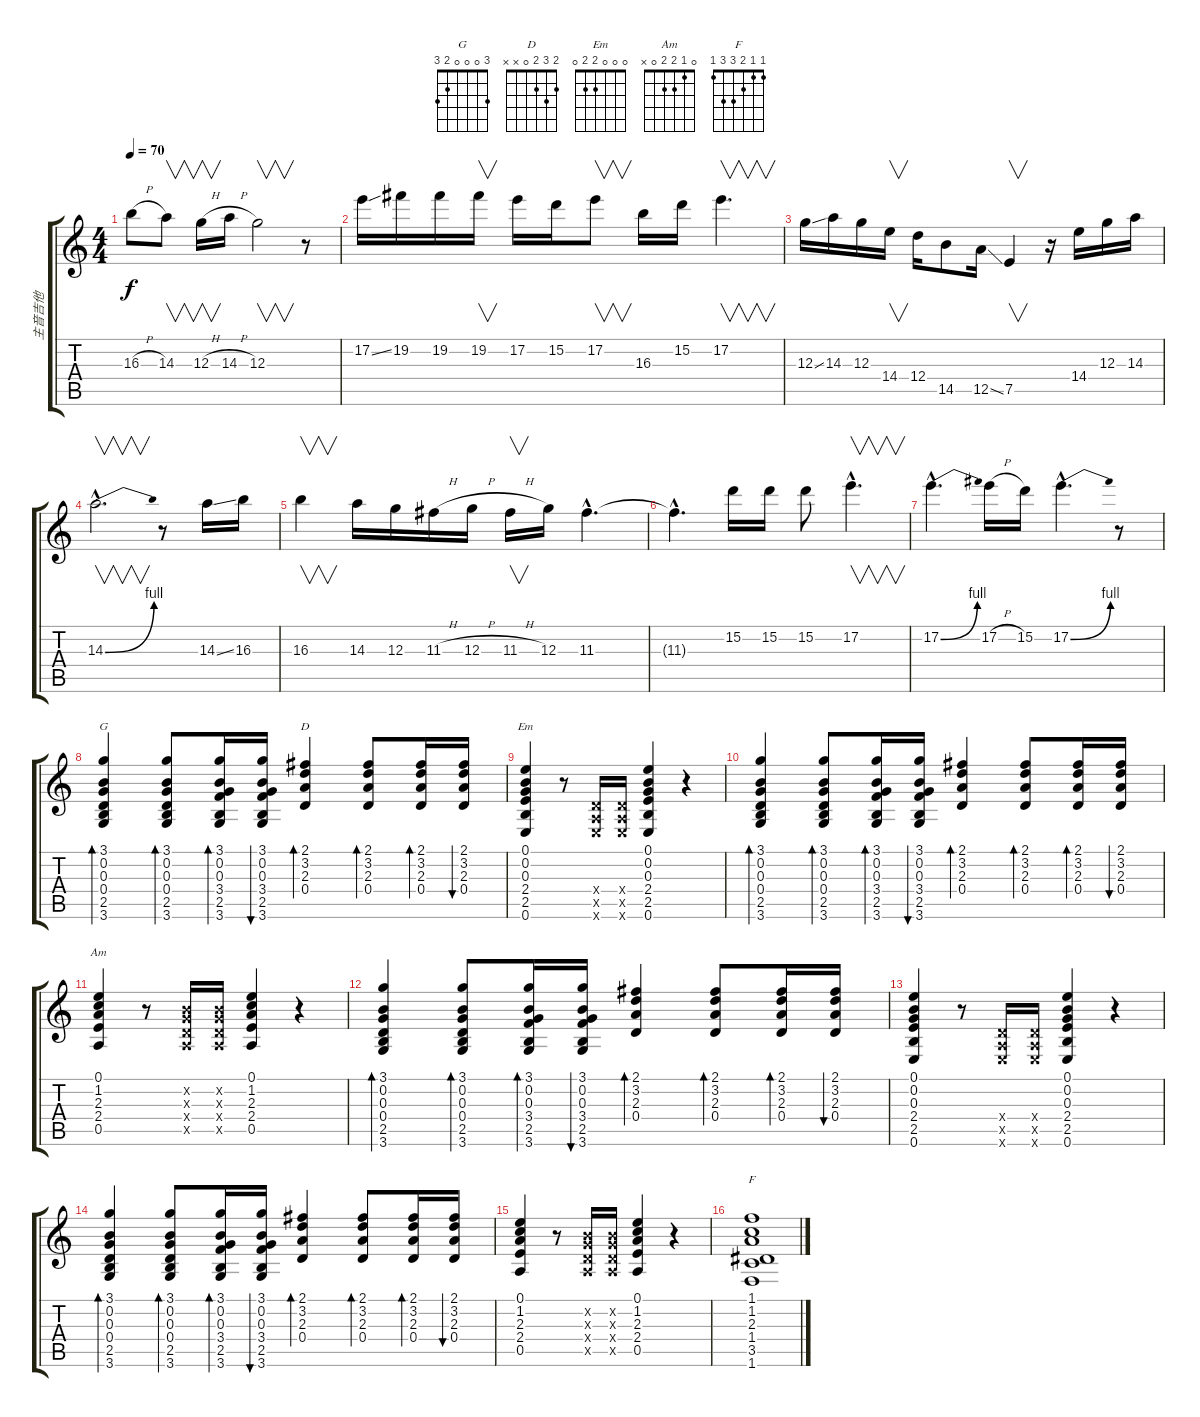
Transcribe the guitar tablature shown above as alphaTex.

\track ("主音吉他" "主音吉他") {instrument acousticguitarnylon}
\staff {score tabs}
\tuning (E4 B3 G3 D3 A2 E2) {hide}
\chord ("G" 3 0 0 0 2 3)
\chord ("D" 2 3 2 0 x x)
\chord ("Em" 0 0 0 2 2 0)
\chord ("Am" 0 1 2 2 0 x)
\chord ("F" 1 1 2 3 3 1)
\ts (4 4)
\tempo 70
\clef g2
\ks c
16.3{h}.8{dy f} 14.3.8{v} 12.3{h}.16{v} 14.3{h}.16 12.3.2{v} r.8 |
17.2{ss}.16 19.2.16 19.2.16 19.2.16{v} 17.2.16 15.2.16 17.2.8{v} 16.3.16 15.2.16 17.2.4{v d} |
12.3{ss}.16 14.3.16 12.3.16 14.4.16{v} 12.4.16 14.5.8 12.5{ss}.16 7.5.4{v} r.16 14.4.16{volume 13 balance 8 instrument distortionguitar} 12.3.16 14.3.16 |
14.3{be (bend 0 0 60 4) hac}.2{v d} r.8 14.3{ss}.16 16.3.16 |
16.3.4{v} 14.3.16 12.3.16 11.3{h}.16 12.3{h}.16 11.3{h}.16{v} 12.3.16 11.3{hac}.4{d} |
11.3{hac t}.4{d} 15.2.16 15.2.16 15.2.8 17.2{hac}.4{v d} |
17.2{be (bend 0 0 60 4) hac}.4{d} 17.2{h}.16 15.2.16 17.2{be (bend 0 0 60 4) hac}.4{d} r.8 |
(3.1 0.2 0.3 0.4 2.5 3.6).4{bd 60 ch "G" instrument acousticguitarsteel} (3.1 0.2 0.3 0.4 2.5 3.6).8{bd 60} (3.1 0.2 0.3 3.4 2.5 3.6).16{bd 60} (3.1 0.2 0.3 3.4 2.5 3.6).16{bu 60} (2.1 3.2 2.3 0.4).4{bd 60 ch "D"} (2.1 3.2 2.3 0.4).8{bd 60} (2.1 3.2 2.3 0.4).16{bd 60} (2.1 3.2 2.3 0.4).16{bu 60} |
(0.1 0.2 0.3 2.4 2.5 0.6).4{ch "Em"} r.8 (0.4{x} 0.5{x} 0.6{x}).16 (0.4{x} 0.5{x} 0.6{x}).16 (0.1 0.2 0.3 2.4 2.5 0.6).4 r.4 |
(3.1 0.2 0.3 0.4 2.5 3.6).4{bd 60} (3.1 0.2 0.3 0.4 2.5 3.6).8{bd 60} (3.1 0.2 0.3 3.4 2.5 3.6).16{bd 60} (3.1 0.2 0.3 3.4 2.5 3.6).16{bu 60} (2.1 3.2 2.3 0.4).4{bd 60} (2.1 3.2 2.3 0.4).8{bd 60} (2.1 3.2 2.3 0.4).16{bd 60} (2.1 3.2 2.3 0.4).16{bu 60} |
(0.1 1.2 2.3 2.4 0.5).4{ch "Am"} r.8 (0.2{x} 0.3{x} 0.4{x} 0.5{x}).16 (0.2{x} 0.3{x} 0.4{x} 0.5{x}).16 (0.1 1.2 2.3 2.4 0.5).4 r.4 |
(3.1 0.2 0.3 0.4 2.5 3.6).4{bd 60} (3.1 0.2 0.3 0.4 2.5 3.6).8{bd 60} (3.1 0.2 0.3 3.4 2.5 3.6).16{bd 60} (3.1 0.2 0.3 3.4 2.5 3.6).16{bu 60} (2.1 3.2 2.3 0.4).4{bd 60} (2.1 3.2 2.3 0.4).8{bd 60} (2.1 3.2 2.3 0.4).16{bd 60} (2.1 3.2 2.3 0.4).16{bu 60} |
(0.1 0.2 0.3 2.4 2.5 0.6).4 r.8 (0.4{x} 0.5{x} 0.6{x}).16 (0.4{x} 0.5{x} 0.6{x}).16 (0.1 0.2 0.3 2.4 2.5 0.6).4 r.4 |
(3.1 0.2 0.3 0.4 2.5 3.6).4{bd 60 instrument acousticguitarsteel} (3.1 0.2 0.3 0.4 2.5 3.6).8{bd 60} (3.1 0.2 0.3 3.4 2.5 3.6).16{bd 60} (3.1 0.2 0.3 3.4 2.5 3.6).16{bu 60} (2.1 3.2 2.3 0.4).4{bd 60} (2.1 3.2 2.3 0.4).8{bd 60} (2.1 3.2 2.3 0.4).16{bd 60} (2.1 3.2 2.3 0.4).16{bu 60} |
(0.1 1.2 2.3 2.4 0.5).4 r.8 (0.2{x} 0.3{x} 0.4{x} 0.5{x}).16 (0.2{x} 0.3{x} 0.4{x} 0.5{x}).16 (0.1 1.2 2.3 2.4 0.5).4 r.4 |
(1.1 1.2 2.3 1.4 3.5 1.6).1{ch "F"}
